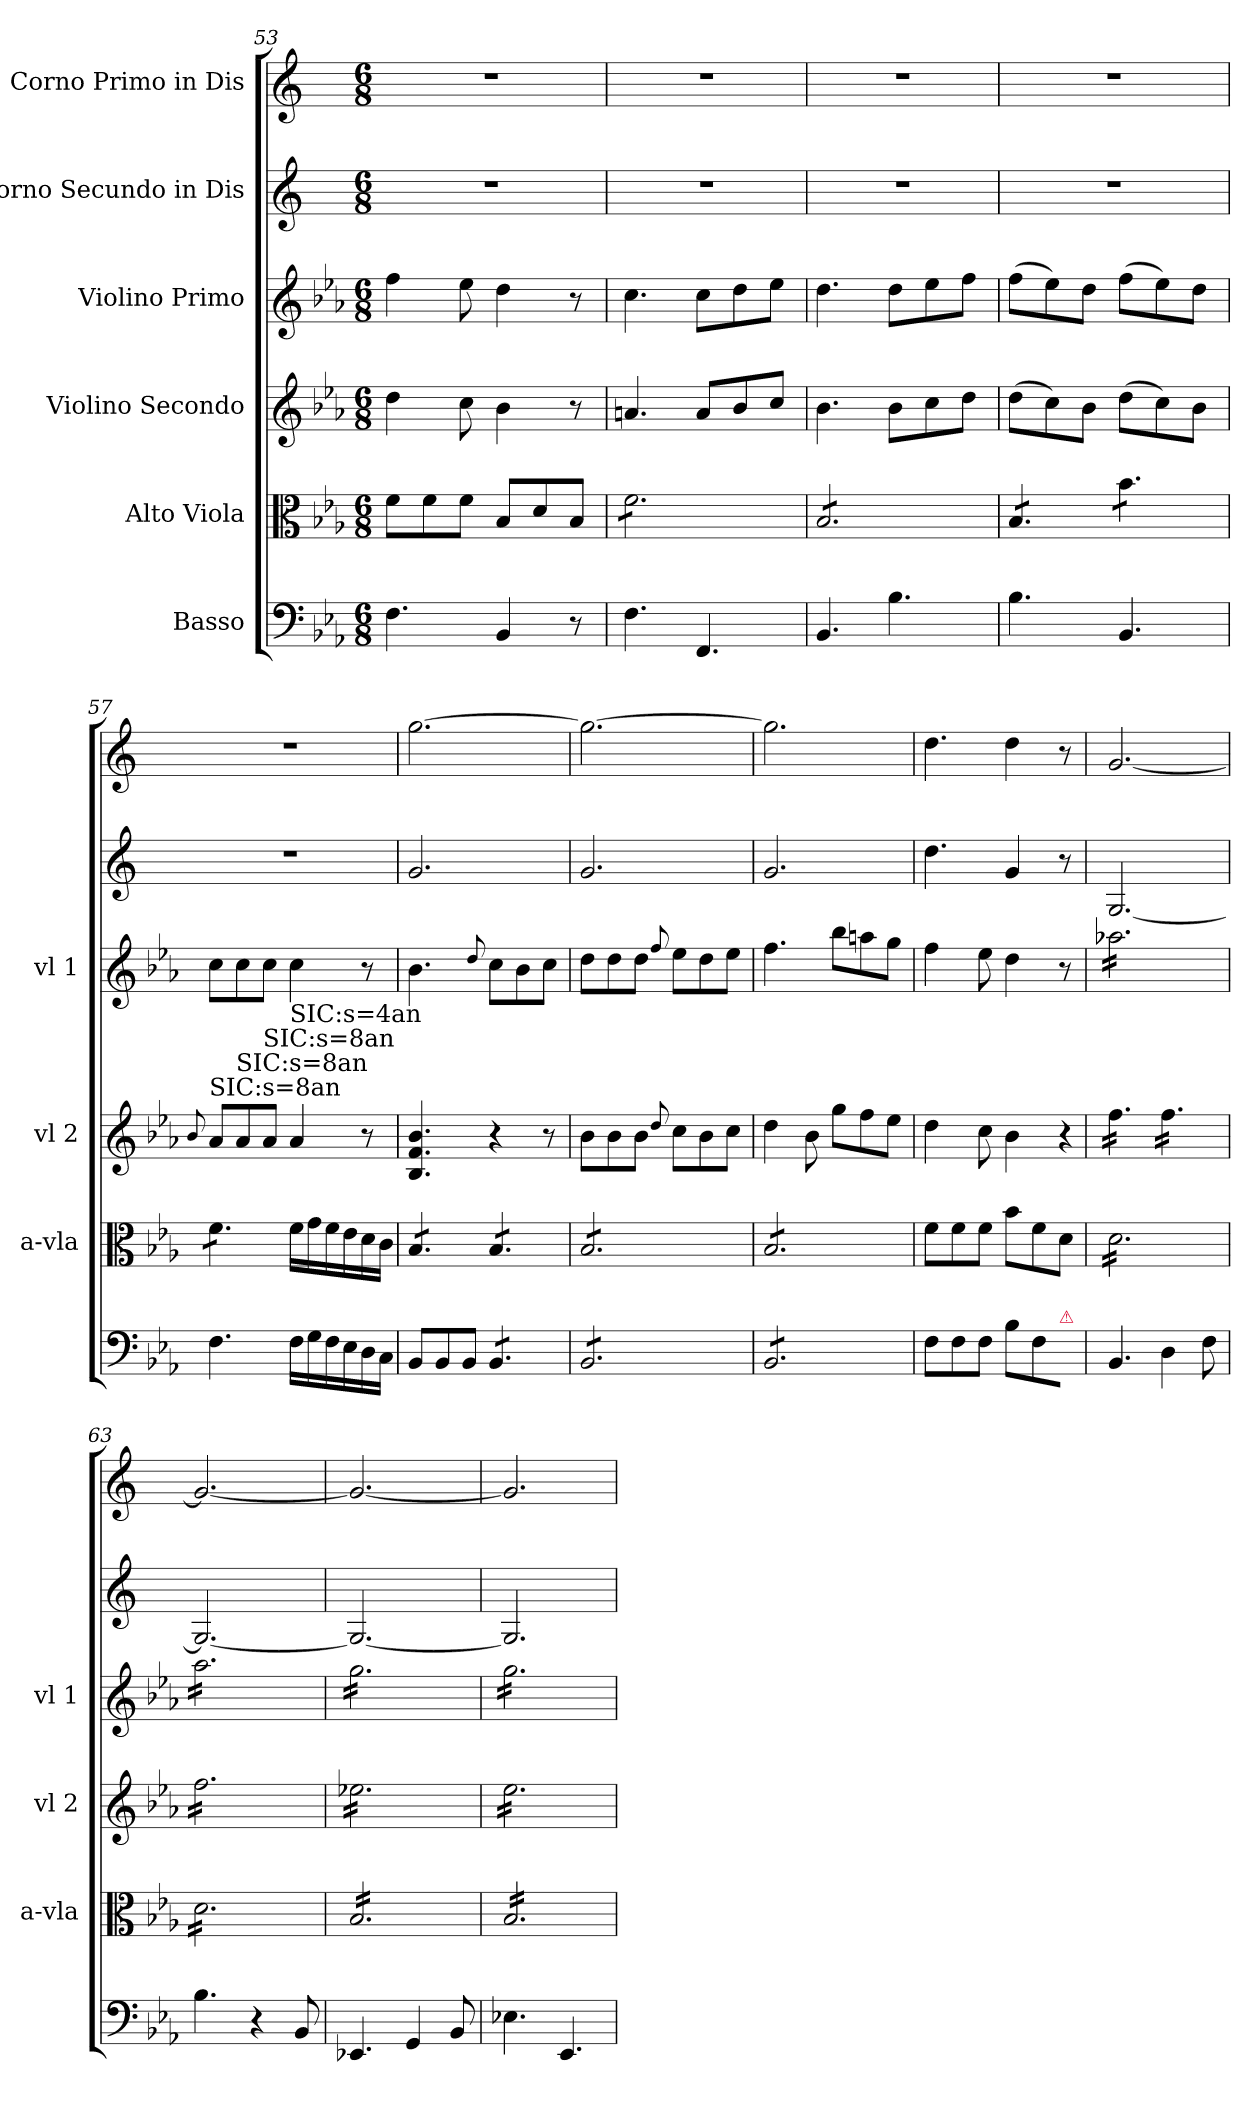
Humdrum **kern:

**kern	**dynam	**kern	**dynam	**kern	**dynam	**kern	**dynam	**kern	**dynam	**kern	**dynam
*part6	*part6	*part5	*part5	*part4	*part4	*part3	*part3	*part2	*part2	*part1	*part1
*staff6	*staff6	*staff5	*staff5	*staff4	*staff4	*staff3	*staff3	*staff2	*staff2	*staff1	*staff1
*I"Basso	*	*I"Alto Viola	*	*I"Violino Secondo	*	*I"Violino Primo	*	*I"Corno Secundo in Dis	*	*I"Corno Primo in Dis	*
*	*	*I'a-vla	*	*I'vl 2	*	*I'vl 1	*	*	*	*	*
*clefF4	*	*clefC3	*	*clefG2	*	*clefG2	*	*clefG2	*	*clefG2	*
*	*	*	*	*	*	*	*	*ITrd5c9	*	*ITrd5c9	*
*k[b-e-a-]	*	*k[b-e-a-]	*	*k[b-e-a-]	*	*k[b-e-a-]	*	*k[b-e-a-]	*	*k[b-e-a-]	*
*E-:	*	*E-:	*	*E-:	*	*E-:	*	*E-:	*	*E-:	*
*M6/8	*	*M6/8	*	*M6/8	*	*M6/8	*	*M6/8	*	*M6/8	*
=53	=53	=53	=53	=53	=53	=53	=53	=53	=53	=53	=53
4.F\	.	8f\L	.	4dd\	.	4ff\	.	2.r	.	2.r	.
.	.	8f\	.	.	.	.	.	.	.	.	.
.	.	8f\J	.	8cc\	.	8ee-\	.	.	.	.	.
4BB-/	.	8B-/L	.	4b-\	.	4dd\	.	.	.	.	.
.	.	8d/	.	.	.	.	.	.	.	.	.
8r	.	8B-/J	.	8r	.	8r	.	.	.	.	.
=54	=54	=54	=54	=54	=54	=54	=54	=54	=54	=54	=54
*	*	*tremolo	*	*	*	*	*	*	*	*	*
4.F\	.	8f\L	.	4.an/	.	4.cc\	.	2.r	.	2.r	.
.	.	8f\	.	.	.	.	.	.	.	.	.
.	.	8f\	.	.	.	.	.	.	.	.	.
4.FF/	.	8f\	.	8a/L	.	8cc\L	.	.	.	.	.
.	.	8f\	.	8b-/	.	8dd\	.	.	.	.	.
.	.	8f\J	.	8cc/J	.	8ee-\J	.	.	.	.	.
=55	=55	=55	=55	=55	=55	=55	=55	=55	=55	=55	=55
4.BB-/	.	8B-/L	.	4.b-\	.	4.dd\	.	2.r	.	2.r	.
.	.	8B-/	.	.	.	.	.	.	.	.	.
.	.	8B-/	.	.	.	.	.	.	.	.	.
4.B-\	.	8B-/	.	8b-\L	.	8dd\L	.	.	.	.	.
.	.	8B-/	.	8cc\	.	8ee-\	.	.	.	.	.
.	.	8B-/J	.	8dd\J	.	8ff\J	.	.	.	.	.
=56	=56	=56	=56	=56	=56	=56	=56	=56	=56	=56	=56
4.B-\	.	8B-/L	.	(8dd\L	.	(8ff\L	.	2.r	.	2.r	.
.	.	8B-/	.	8cc\)	.	8ee-\)	.	.	.	.	.
.	.	8B-/J	.	8b-\J	.	8dd\J	.	.	.	.	.
4.BB-/	.	8b-\L	.	(8dd\L	.	(8ff\L	.	.	.	.	.
.	.	8b-\	.	8cc\)	.	8ee-\)	.	.	.	.	.
.	.	8b-\J	.	8b-\J	.	8dd\J	.	.	.	.	.
=57	=57	=57	=57	=57	=57	=57	=57	=57	=57	=57	=57
.	.	.	.	8qqb-/	.	.	.	.	.	.	.
!	!	!	!	!LO:TX:a:t=SIC&colon;s=8an	!	!	!	!	!	!	!
4.F\	.	8f\L	.	8a-/L	.	8cc\L	.	2.r	.	2.r	.
!	!	!	!	!LO:TX:a:t=SIC&colon;s=8an	!	!	!	!	!	!	!
.	.	8f\	.	8a-/	.	8cc\	.	.	.	.	.
!	!	!	!	!LO:TX:a:t=SIC&colon;s=8an	!	!	!	!	!	!	!
.	.	8f\J	.	8a-/J	.	8cc\J	.	.	.	.	.
*	*	*Xtremolo	*	*	*	*	*	*	*	*	*
!	!	!	!	!LO:TX:a:t=SIC&colon;s=4an	!	!	!	!	!	!	!
16F\LL	.	16f\LL	.	4a-/	.	4cc\	.	.	.	.	.
16G\	.	16g\	.	.	.	.	.	.	.	.	.
16F\	.	16f\	.	.	.	.	.	.	.	.	.
16E-\	.	16e-\	.	.	.	.	.	.	.	.	.
16D\	.	16d\	.	8r	.	8r	.	.	.	.	.
16C\JJ	.	16c\JJ	.	.	.	.	.	.	.	.	.
=58	=58	=58	=58	=58	=58	=58	=58	=58	=58	=58	=58
!	!LO:DY:b	!	!LO:DY:b	!	!LO:DY:b	!	!LO:DY:b	!	!LO:DY:b	!	!LO:DY:b
*	*	*tremolo	*	*	*	*	*	*	*	*	*
8BB-/L	for	8B-/L	for	4.B-/ 4.f/ 4.b-/	for	4.b-\	for	2.B-/	for	[2.b-\	for
8BB-/	.	8B-/	.	.	.	.	.	.	.	.	.
8BB-/J	.	8B-/J	.	.	.	.	.	.	.	.	.
.	.	.	.	.	.	8qqdd/	.	.	.	.	.
*tremolo	*	*	*	*	*	*	*	*	*	*	*
8BB-/L	.	8B-/L	.	4r	.	8cc\L	.	.	.	.	.
8BB-/	.	8B-/	.	.	.	8b-\	.	.	.	.	.
8BB-/J	.	8B-/J	.	8r	.	8cc\J	.	.	.	.	.
=59	=59	=59	=59	=59	=59	=59	=59	=59	=59	=59	=59
8BB-/L	.	8B-/L	.	8b-\L	.	8dd\L	.	2.B-/	.	2.b-\_	.
8BB-/	.	8B-/	.	8b-\	.	8dd\	.	.	.	.	.
8BB-/	.	8B-/	.	8b-\J	.	8dd\J	.	.	.	.	.
.	.	.	.	8qqdd/	.	8qqff/	.	.	.	.	.
8BB-/	.	8B-/	.	8cc\L	.	8ee-\L	.	.	.	.	.
8BB-/	.	8B-/	.	8b-\	.	8dd\	.	.	.	.	.
8BB-/J	.	8B-/J	.	8cc\J	.	8ee-\J	.	.	.	.	.
=60	=60	=60	=60	=60	=60	=60	=60	=60	=60	=60	=60
8BB-/L	.	8B-/L	.	4dd\	.	4.ff\	.	2.B-/	.	2.b-\]	.
8BB-/	.	8B-/	.	.	.	.	.	.	.	.	.
8BB-/	.	8B-/	.	8b-\	.	.	.	.	.	.	.
8BB-/	.	8B-/	.	8gg\L	.	8bb-\L	.	.	.	.	.
8BB-/	.	8B-/	.	8ff\	.	8aan\	.	.	.	.	.
8BB-/J	.	8B-/J	.	8ee-\J	.	8gg\J	.	.	.	.	.
*	*	*Xtremolo	*	*	*	*	*	*	*	*	*
*Xtremolo	*	*	*	*	*	*	*	*	*	*	*
=61	=61	=61	=61	=61	=61	=61	=61	=61	=61	=61	=61
8F\L	.	8f\L	.	4dd\	.	4ff\	.	4.f\	.	4.f\	.
8F\	.	8f\	.	.	.	.	.	.	.	.	.
8F\J	.	8f\J	.	8cc\	.	8ee-\	.	.	.	.	.
8B-\L	.	8b-\L	.	4b-\	.	4dd\	.	4B-/	.	4f\	.
8F\	.	8f\	.	.	.	.	.	.	.	.	.
!LO:TX:a:color=crimson:t=⚠	!	!	!	!	!	!	!	!	!	!	!
!	!	!	!	!LO:N:vis=4	!	!	!	!	!	!	!
8D\Jyy	.	8d\J	.	8r	.	8r	.	8r	.	8r	.
=62	=62	=62	=62	=62	=62	=62	=62	=62	=62	=62	=62
!	!	!	!LO:DY:b	!	!	!	!LO:DY:b	!	!	!	!
*	*	*tremolo	*	*	*	*	*	*	*	*	*
*	*	*	*	*tremolo	*	*	*	*	*	*	*
*	*	*	*	*	*	*tremolo	*	*	*	*	*
4.BB-/	.	16d\LL	for	16ff\LL	.	16aa-X\LL	for	[2.BB-/	.	[2.B-/	.
.	.	16d\	.	16ff\	.	16aa-X\	.	.	.	.	.
.	.	16d\	.	16ff\	.	16aa-X\	.	.	.	.	.
.	.	16d\	.	16ff\	.	16aa-X\	.	.	.	.	.
.	.	16d\	.	16ff\	.	16aa-X\	.	.	.	.	.
.	.	16d\	.	16ff\JJ	.	16aa-X\	.	.	.	.	.
4D\	.	16d\	.	16ff\LL	.	16aa-X\	.	.	.	.	.
.	.	16d\	.	16ff\	.	16aa-X\	.	.	.	.	.
.	.	16d\	.	16ff\	.	16aa-X\	.	.	.	.	.
.	.	16d\	.	16ff\	.	16aa-X\	.	.	.	.	.
8F\	.	16d\	.	16ff\	.	16aa-X\	.	.	.	.	.
.	.	16d\JJ	.	16ff\JJ	.	16aa-X\JJ	.	.	.	.	.
=63	=63	=63	=63	=63	=63	=63	=63	=63	=63	=63	=63
4.B-\	.	16d\LL	.	16ff\LL	.	16aa-\LL	.	2.BB-/_	.	2.B-/_	.
.	.	16d\	.	16ff\	.	16aa-\	.	.	.	.	.
.	.	16d\	.	16ff\	.	16aa-\	.	.	.	.	.
.	.	16d\	.	16ff\	.	16aa-\	.	.	.	.	.
.	.	16d\	.	16ff\	.	16aa-\	.	.	.	.	.
.	.	16d\	.	16ff\	.	16aa-\	.	.	.	.	.
4r	.	16d\	.	16ff\	.	16aa-\	.	.	.	.	.
.	.	16d\	.	16ff\	.	16aa-\	.	.	.	.	.
.	.	16d\	.	16ff\	.	16aa-\	.	.	.	.	.
.	.	16d\	.	16ff\	.	16aa-\	.	.	.	.	.
8BB-/	.	16d\	.	16ff\	.	16aa-\	.	.	.	.	.
.	.	16d\JJ	.	16ff\JJ	.	16aa-\JJ	.	.	.	.	.
=64	=64	=64	=64	=64	=64	=64	=64	=64	=64	=64	=64
4.EE-X/	.	16B-/LL	.	16ee-X\LL	.	16gg\LL	.	2.BB-/_	.	2.B-/_	.
.	.	16B-/	.	16ee-X\	.	16gg\	.	.	.	.	.
.	.	16B-/	.	16ee-X\	.	16gg\	.	.	.	.	.
.	.	16B-/	.	16ee-X\	.	16gg\	.	.	.	.	.
.	.	16B-/	.	16ee-X\	.	16gg\	.	.	.	.	.
.	.	16B-/	.	16ee-X\	.	16gg\	.	.	.	.	.
4GG/	.	16B-/	.	16ee-X\	.	16gg\	.	.	.	.	.
.	.	16B-/	.	16ee-X\	.	16gg\	.	.	.	.	.
.	.	16B-/	.	16ee-X\	.	16gg\	.	.	.	.	.
.	.	16B-/	.	16ee-X\	.	16gg\	.	.	.	.	.
8BB-/	.	16B-/	.	16ee-X\	.	16gg\	.	.	.	.	.
.	.	16B-/JJ	.	16ee-X\JJ	.	16gg\JJ	.	.	.	.	.
=65	=65	=65	=65	=65	=65	=65	=65	=65	=65	=65	=65
4.E-X\	.	16B-/LL	.	16ee-\LL	.	16gg\LL	.	2.BB-/]	.	2.B-/]	.
.	.	16B-/	.	16ee-\	.	16gg\	.	.	.	.	.
.	.	16B-/	.	16ee-\	.	16gg\	.	.	.	.	.
.	.	16B-/	.	16ee-\	.	16gg\	.	.	.	.	.
.	.	16B-/	.	16ee-\	.	16gg\	.	.	.	.	.
.	.	16B-/	.	16ee-\	.	16gg\	.	.	.	.	.
4.EE-/	.	16B-/	.	16ee-\	.	16gg\	.	.	.	.	.
.	.	16B-/	.	16ee-\	.	16gg\	.	.	.	.	.
.	.	16B-/	.	16ee-\	.	16gg\	.	.	.	.	.
.	.	16B-/	.	16ee-\	.	16gg\	.	.	.	.	.
.	.	16B-/	.	16ee-\	.	16gg\	.	.	.	.	.
.	.	16B-/JJ	.	16ee-\JJ	.	16gg\JJ	.	.	.	.	.
*	*	*	*	*	*	*Xtremolo	*	*	*	*	*
*	*	*	*	*Xtremolo	*	*	*	*	*	*	*
*	*	*Xtremolo	*	*	*	*	*	*	*	*	*
=	=	=	=	=	=	=	=	=	=	=	=
*-	*-	*-	*-	*-	*-	*-	*-	*-	*-	*-	*-
